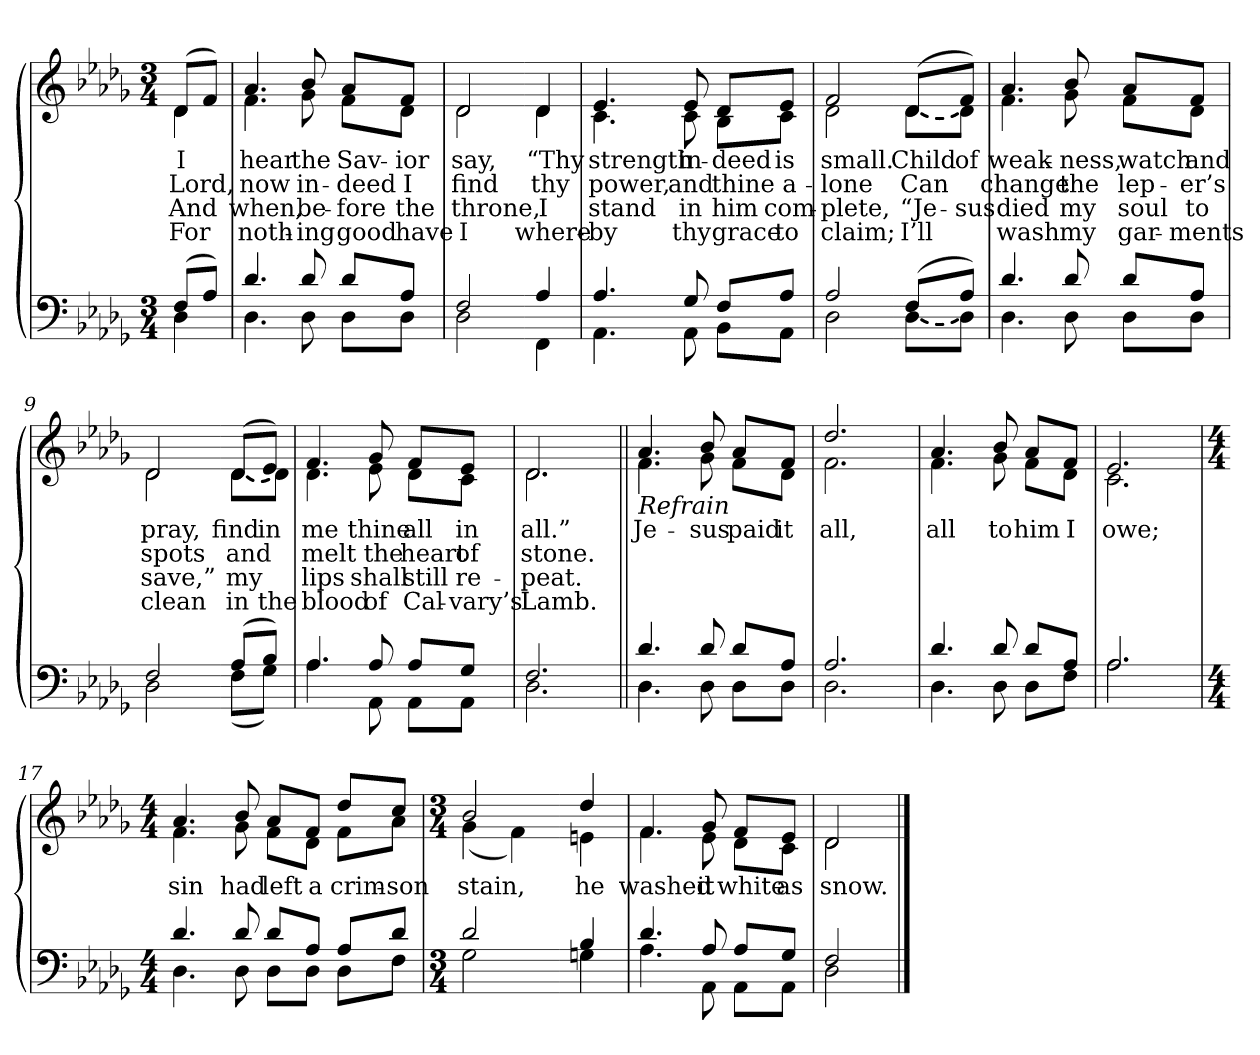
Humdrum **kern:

**kern	**kern	**text	**text	**text	**text
*part2	*part1	*part1	*part1	*part1	*part1
*staff2	*staff1	*staff1	*staff1	*staff1	*staff1
*clefF4	*clefG2	*	*	*	*
*k[b-e-a-d-g-]	*k[b-e-a-d-g-]	*	*	*	*
*M3/4	*M3/4	*	*	*	*
=1	=1	=1	=1	=1	=1
*^	*	*	*	*	*
!	!	!LO:TX:b:i:t=Verse	!	!	!	!
!	!	!	!LO:LY:b	!LO:LY:b	!LO:LY:b	!LO:LY:b
*	*	*^	*	*	*	*
(>8F/L	4D-\	(>8d-/L	4d-\	I	Lord,	And	For
8A-/J)	.	8f/J)	.	.	.	.	.
=2	=2	=2	=2	=2	=2	=2	=2
!	!	!	!	!LO:LY:b	!LO:LY:b	!LO:LY:b	!LO:LY:b
4.d-/	4.D-\	4.a-/	4.f\	hear	now	when,	noth-
!	!	!	!	!LO:LY:b	!LO:LY:b	!LO:LY:b	!LO:LY:b
8d-/	8D-\	8b-/	8g-\	the	in-	be-	-ing
!	!	!	!	!LO:LY:b	!LO:LY:b	!LO:LY:b	!LO:LY:b
8d-/L	8D-\L	8a-/L	8f\L	Sav-	-deed	-fore	good
!	!	!	!	!LO:LY:b	!LO:LY:b	!LO:LY:b	!LO:LY:b
8A-/J	8D-\J	8f/J	8d-\J	-ior	I	the	have
=3	=3	=3	=3	=3	=3	=3	=3
!	!	!	!	!LO:LY:b	!LO:LY:b	!LO:LY:b	!LO:LY:b
2F/	2D-\	2d-/	2d-\	say,	find	throne,	I
!!LO:LB:g=z	!!
=4-	=4-	=4-	=4-	=4-	=4-	=4-	=4-
!	!	!	!	!LO:LY:b	!LO:LY:b	!LO:LY:b	!LO:LY:b
4A-/	4FF\	4d-/	4d-\	“Thy	thy	I	where-
=5	=5	=5	=5	=5	=5	=5	=5
!	!	!	!	!LO:LY:b	!LO:LY:b	!LO:LY:b	!LO:LY:b
4.A-/	4.AA-\	4.e-/	4.c\	strength	power,	stand	-by
!	!	!	!	!LO:LY:b	!LO:LY:b	!LO:LY:b	!LO:LY:b
8G-/	8AA-\	8e-/	8c\	in-	and	in	thy
!	!	!	!	!LO:LY:b	!LO:LY:b	!LO:LY:b	!LO:LY:b
8F/L	8BB-\L	8d-/L	8B-\L	-deed	thine	him	grace
!	!	!	!	!LO:LY:b	!LO:LY:b	!LO:LY:b	!LO:LY:b
8A-/J	8AA-\J	8e-/J	8c\J	is	a-	com-	to
=6	=6	=6	=6	=6	=6	=6	=6
!	!	!	!	!LO:LY:b	!LO:LY:b	!LO:LY:b	!LO:LY:b
2A-/	2D-\	2f/	2d-\	small.	-lone	-plete,	claim;
!!LO:LB:g=z	!!
=7-	=7-	=7-	=7-	=7-	=7-	=7-	=7-
!	!LO:T:dash	!	!LO:T:dash	!LO:LY:b	!LO:LY:b	!LO:LY:b	!LO:LY:b
(>8F/L	[8D-\L	(>8d-/L	[8d-\L	Child	Can	“Je-	I’ll
!	!	!	!	!LO:LY:b	!	!LO:LY:b	!
8A-/J)	8D-\J]	8f/J)	8d-\J]	of	.	-sus	.
=8	=8	=8	=8	=8	=8	=8	=8
!	!	!	!	!LO:LY:b	!LO:LY:b	!LO:LY:b	!LO:LY:b
4.d-/	4.D-\	4.a-/	4.f\	weak-	change	died	wash
!	!	!	!	!LO:LY:b	!LO:LY:b	!LO:LY:b	!LO:LY:b
8d-/	8D-\	8b-/	8g-\	-ness,	the	my	my
!	!	!	!	!LO:LY:b	!LO:LY:b	!LO:LY:b	!LO:LY:b
8d-/L	8D-\L	8a-/L	8f\L	watch	lep-	soul	gar-
!	!	!	!	!LO:LY:b	!LO:LY:b	!LO:LY:b	!LO:LY:b
8A-/J	8D-\J	8f/J	8d-\J	and	-er’s	to	-ments
=9	=9	=9	=9	=9	=9	=9	=9
!	!	!	!	!LO:LY:b	!LO:LY:b	!LO:LY:b	!LO:LY:b
2F/	2D-\	2d-/	2d-\	pray,	spots	save,”	clean
!!LO:LB:g=z	!!
=10-	=10-	=10-	=10-	=10-	=10-	=10-	=10-
!	!	!	!LO:T:dash	!LO:LY:b	!LO:LY:b	!LO:LY:b	!LO:LY:b
(>8A-/L	(<8F\L	(>8d-/L	[8d-\L	find	and	my	in
!	!	!	!	!LO:LY:b	!	!	!LO:LY:b
8B-/J)	8G-\J)	8e-/J)	8d-\J]	in	.	.	the
=11	=11	=11	=11	=11	=11	=11	=11
!	!	!	!	!LO:LY:b	!LO:LY:b	!LO:LY:b	!LO:LY:b
4.A-/	4.A-\	4.f/	4.d-\	me	melt	lips	blood
!	!	!	!	!LO:LY:b	!LO:LY:b	!LO:LY:b	!LO:LY:b
8A-/	8AA-\	8g-/	8e-\	thine	the	shall	of
!	!	!	!	!LO:LY:b	!LO:LY:b	!LO:LY:b	!LO:LY:b
8A-/L	8AA-\L	8f/L	8d-\L	all	heart	still	Cal-
!	!	!	!	!LO:LY:b	!LO:LY:b	!LO:LY:b	!LO:LY:b
8G-/J	8AA-\J	8e-/J	8c\J	in	of	re-	-vary’s
=12	=12	=12	=12	=12	=12	=12	=12
!	!	!	!	!LO:LY:b	!LO:LY:b	!LO:LY:b	!LO:LY:b
2.F/	2.D-\	2.d-/	2.d-\	all.”	stone.	-peat.	Lamb.
!!LO:LB:g=z	!!
=13||	=13||	=13||	=13||	=13||	=13||	=13||	=13||
!	!	!LO:TX:b:i:t=Refrain	!	!	!	!	!
!	!	!	!	!LO:LY:b	!	!	!
4.d-/	4.D-\	4.a-/	4.f\	Je-	.	.	.
!	!	!	!	!LO:LY:b	!	!	!
8d-/	8D-\	8b-/	8g-\	-sus	.	.	.
!	!	!	!	!LO:LY:b	!	!	!
8d-/L	8D-\L	8a-/L	8f\L	paid	.	.	.
!	!	!	!	!LO:LY:b	!	!	!
8A-/J	8D-\J	8f/J	8d-\J	it	.	.	.
=14	=14	=14	=14	=14	=14	=14	=14
!	!	!	!	!LO:LY:b	!	!	!
2.A-/	2.D-\	2.dd-/	2.f\	all,	.	.	.
!!LO:LB:g=z	!!
=15	=15	=15	=15	=15	=15	=15	=15
!	!	!	!	!LO:LY:b	!	!	!
4.d-/	4.D-\	4.a-/	4.f\	all	.	.	.
!	!	!	!	!LO:LY:b	!	!	!
8d-/	8D-\	8b-/	8g-\	to	.	.	.
!	!	!	!	!LO:LY:b	!	!	!
8d-/L	8D-\L	8a-/L	8f\L	him	.	.	.
!	!	!	!	!LO:LY:b	!	!	!
8A-/J	8F\J	8f/J	8d-\J	I	.	.	.
=16	=16	=16	=16	=16	=16	=16	=16
!	!	!	!	!LO:LY:b	!	!	!
2.A-/	2.A-\	2.e-/	2.c\	owe;	.	.	.
!!LO:LB:g=z	!!
=17	=17	=17	=17	=17	=17	=17	=17
*M4/4	*	*M4/4	*	*	*	*	*
!	!	!	!	!LO:LY:b	!	!	!
4.d-/	4.D-\	4.a-/	4.f\	sin	.	.	.
!	!	!	!	!LO:LY:b	!	!	!
8d-/	8D-\	8b-/	8g-\	had	.	.	.
!	!	!	!	!LO:LY:b	!	!	!
8d-/L	8D-\L	8a-/L	8f\L	left	.	.	.
!	!	!	!	!LO:LY:b	!	!	!
8A-/J	8D-\J	8f/J	8d-\J	a	.	.	.
!	!	!	!	!LO:LY:b	!	!	!
8A-/L	8D-\L	8dd-/L	8f\L	crim-	.	.	.
!	!	!	!	!LO:LY:b	!	!	!
8d-/J	8F\J	8cc/J	8a-\J	-son	.	.	.
=18	=18	=18	=18	=18	=18	=18	=18
*M3/4	*	*M3/4	*	*	*	*	*
!	!	!	!	!LO:LY:b	!	!	!
2d-/	2G-\	2b-/	(<4g-\	stain,	.	.	.
.	.	.	4f\)	.	.	.	.
!!LO:LB:g=z	!!
=19-	=19-	=19-	=19-	=19-	=19-	=19-	=19-
!	!	!	!	!LO:LY:b	!	!	!
4B-/	4Gn\	4dd-/	4en\	he	.	.	.
=20	=20	=20	=20	=20	=20	=20	=20
!	!	!	!	!LO:LY:b	!	!	!
4.d-/	4.A-\	4.f/	4.f\	washed	.	.	.
!	!	!	!	!LO:LY:b	!	!	!
8A-/	8AA-\	8g-/	8e-\	it	.	.	.
!	!	!	!	!LO:LY:b	!	!	!
8A-/L	8AA-\L	8f/L	8d-\L	white	.	.	.
!	!	!	!	!LO:LY:b	!	!	!
8G-/J	8AA-\J	8e-/J	8c\J	as	.	.	.
=21	=21	=21	=21	=21	=21	=21	=21
!	!	!	!	!LO:LY:b	!	!	!
2F/	2D-\	2d-/	2d-\	snow.	.	.	.
*v	*v	*	*	*	*	*	*
*	*v	*v	*	*	*	*
==	==	==	==	==	==
*-	*-	*-	*-	*-	*-
